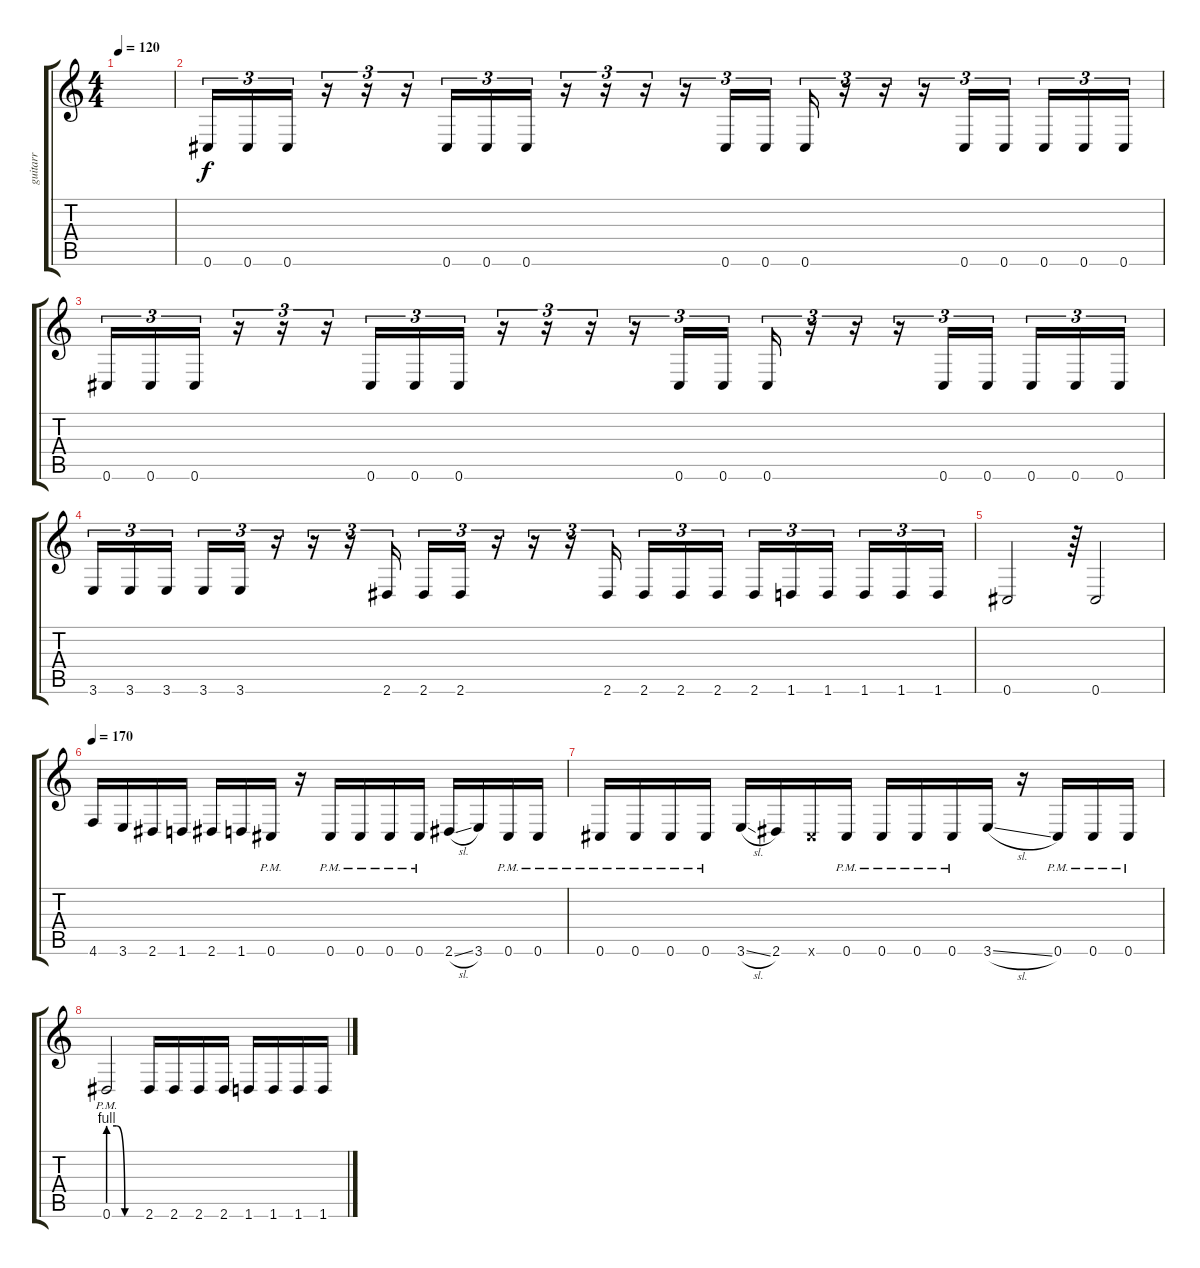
\track ("guitarr" "guitarr") {instrument distortionguitar}
\staff {score tabs}
\tuning (Eb4 Bb3 Gb3 Db3 Ab2 Db2) {hide}
\ts (4 4)
\tempo 120
\clef g2
\ks c
|
0.6.16{tu (3 2)} 0.6.16{tu (3 2)} 0.6.16{tu (3 2)} r.16{tu (3 2)} r.16{tu (3 2)} r.16{tu (3 2)} 0.6.16{tu (3 2)} 0.6.16{tu (3 2)} 0.6.16{tu (3 2)} r.16{tu (3 2)} r.16{tu (3 2)} r.16{tu (3 2)} r.16{tu (3 2)} 0.6.16{tu (3 2)} 0.6.16{tu (3 2) beam splitsecondary} 0.6.16{tu (3 2)} r.16{tu (3 2)} r.16{tu (3 2)} r.16{tu (3 2)} 0.6.16{tu (3 2)} 0.6.16{tu (3 2) beam splitsecondary} 0.6.16{tu (3 2)} 0.6.16{tu (3 2)} 0.6.16{tu (3 2)} |
0.6.16{tu (3 2)} 0.6.16{tu (3 2)} 0.6.16{tu (3 2)} r.16{tu (3 2)} r.16{tu (3 2)} r.16{tu (3 2)} 0.6.16{tu (3 2)} 0.6.16{tu (3 2)} 0.6.16{tu (3 2)} r.16{tu (3 2)} r.16{tu (3 2)} r.16{tu (3 2)} r.16{tu (3 2)} 0.6.16{tu (3 2)} 0.6.16{tu (3 2) beam splitsecondary} 0.6.16{tu (3 2)} r.16{tu (3 2)} r.16{tu (3 2)} r.16{tu (3 2)} 0.6.16{tu (3 2)} 0.6.16{tu (3 2) beam splitsecondary} 0.6.16{tu (3 2)} 0.6.16{tu (3 2)} 0.6.16{tu (3 2)} |
3.6.16{tu (3 2)} 3.6.16{tu (3 2)} 3.6.16{tu (3 2) beam splitsecondary} 3.6.16{tu (3 2)} 3.6.16{tu (3 2)} r.16{tu (3 2)} r.16{tu (3 2)} r.16{tu (3 2)} 2.6.16{tu (3 2) beam splitsecondary} 2.6.16{tu (3 2)} 2.6.16{tu (3 2)} r.16{tu (3 2)} r.16{tu (3 2)} r.16{tu (3 2)} 2.6.16{tu (3 2) beam splitsecondary} 2.6.16{tu (3 2)} 2.6.16{tu (3 2)} 2.6.16{tu (3 2)} 2.6.16{tu (3 2)} 1.6.16{tu (3 2)} 1.6.16{tu (3 2) beam splitsecondary} 1.6.16{tu (3 2)} 1.6.16{tu (3 2)} 1.6.16{tu (3 2)} |
0.6.2 r.64 0.6.2 |
\tempo 170
4.6.16 3.6.16 2.6.16 1.6.16 2.6.16 1.6.16 0.6{pm}.16 r.16 0.6{pm}.16 0.6{pm}.16 0.6{pm}.16 0.6{pm}.16 2.6{sl}.16 3.6.16 0.6{pm}.16 0.6{pm}.16 |
0.6{pm}.16 0.6{pm}.16 0.6{pm}.16 0.6{pm}.16 3.6{sl}.16 2.6.16 0.6{x}.16 0.6{pm}.16 0.6{pm}.16 0.6{pm}.16 0.6{pm}.16 3.6{sl}.16 r.16 0.6{pm}.16 0.6{pm}.16 0.6{pm}.16 |
0.6{be (custom 0 4 15 4 30 0 60 0) pm}.2 2.6.16 2.6.16 2.6.16 2.6.16 1.6.16 1.6.16 1.6.16 1.6.16
